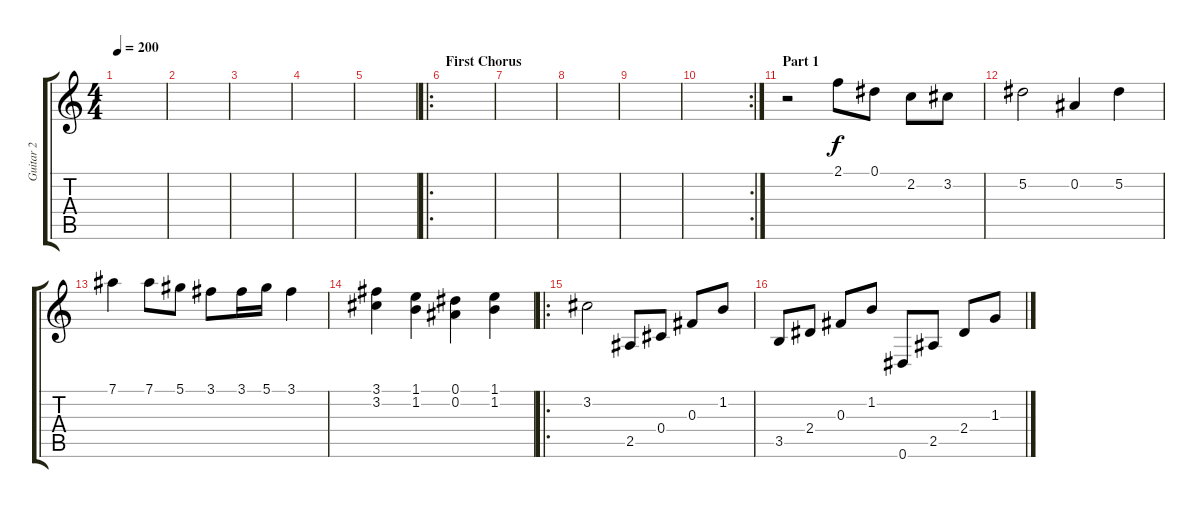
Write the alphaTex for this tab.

\track ("Guitar 2" "Guitar 2") {instrument distortionguitar}
\staff {score tabs}
\tuning (Eb4 Bb3 Gb3 Db3 Ab2 Eb2) {hide}
\ts (4 4)
\tempo 200
\clef g2
\ks c
|
|
|
|
|
\ro
\section ("" "First Chorus")
|
|
|
|
\rc 2
|
\section ("" "Part 1")
r.2 2.1.8 0.1.8 2.2.8 3.2.8 |
5.2.2 0.2.4 5.2.4 |
7.1.4 7.1.8 5.1.8 3.1.8 3.1.16 5.1.16 3.1.4 |
(3.1 3.2).4 (1.1 1.2).4 (0.1 0.2).4 (1.1 1.2).4 |
\ro
3.2.2 2.5.8 0.4.8 0.3.8 1.2.8 |
3.5.8 2.4.8 0.3.8 1.2.8 0.6.8 2.5.8 2.4.8 1.3.8
